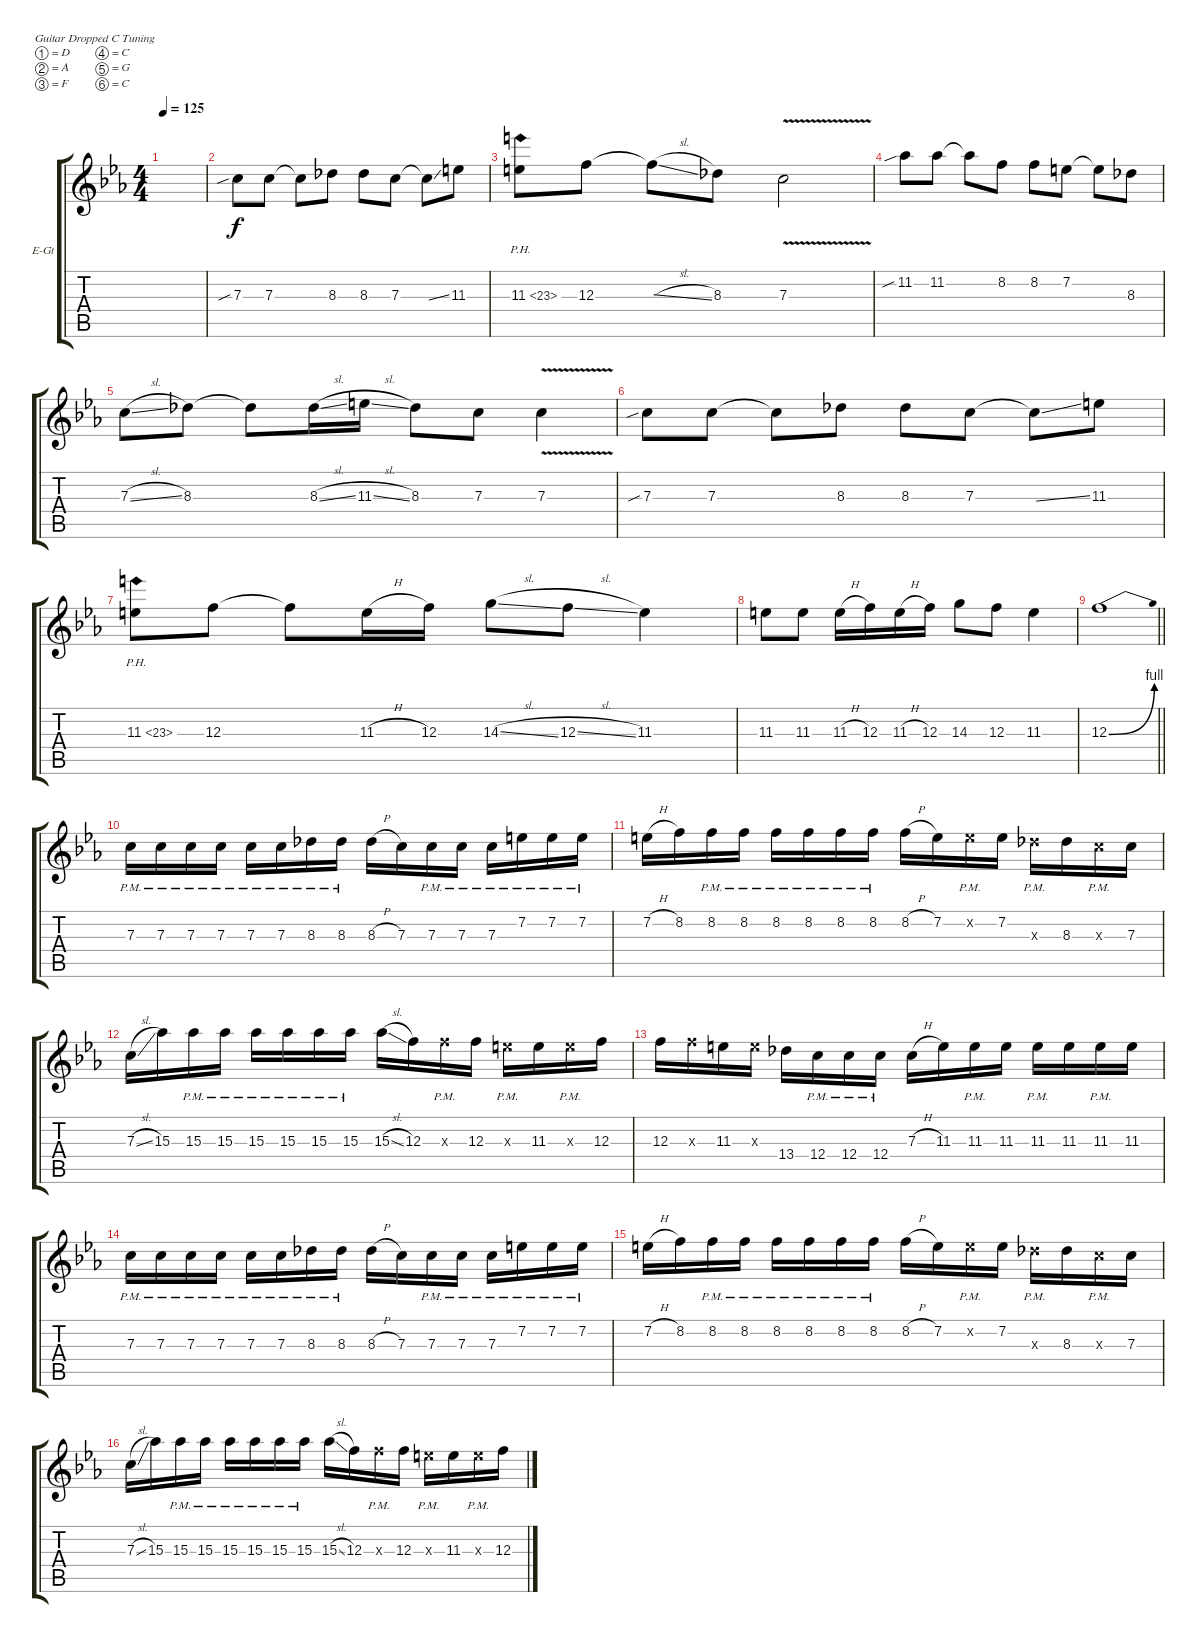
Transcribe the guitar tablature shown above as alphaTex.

\bracketExtendMode groupsimilarinstruments
\firstSystemTrackNameOrientation horizontal
\otherSystemsTrackNameOrientation horizontal
\track ("Electric Guitar" "E-Gt") {instrument distortionguitar}
\staff {score tabs}
\tuning (D4 A3 F3 C3 G2 C2)
\ts (4 4)
\tempo 125
\clef g2
\ks cminor
|
7.3{sib}.8 7.3.8 7.3{t}.8 8.3.8 8.3.8 7.3.8 7.3{ss t}.8 11.3.8 |
11.3{ph 12}.8 12.3.8 12.3{sl t}.8 8.3.8 7.3{v}.2 |
11.2{sib}.8 11.2.8 11.2{t}.8 8.2.8 8.2.8 7.2.8 7.2{t}.8 8.3.8 |
7.3{sl}.8 8.3.8 8.3{t}.8 8.3{sl}.16 11.3{sl}.16 8.3.8 7.3.8 7.3{v}.4 |
7.3{sib}.8 7.3.8 7.3{t}.8 8.3.8 8.3.8 7.3.8 7.3{ss t}.8 11.3.8 |
11.3{ph 12}.8 12.3.8 12.3{t}.8 11.3{h}.16 12.3.16 14.3{sl}.8 12.3{sl}.8 11.3.4 |
11.3.8 11.3.8 11.3{h}.16 12.3.16 11.3{h}.16 12.3.16 14.3.8 12.3.8 11.3.4 |
\barLineRight lightlight
12.3{be (bend 30.599999999999998 0 59.4 4)}.1 |
7.3{pm}.16 7.3{pm}.16 7.3{pm}.16 7.3{pm}.16 7.3{pm}.16 7.3{pm}.16 8.3{pm}.16 8.3{pm}.16 8.3{h}.16 7.3.16 7.3{pm}.16 7.3{pm}.16 7.3{pm}.16 7.2{pm}.16 7.2{pm}.16 7.2{pm}.16 |
7.2{h}.16 8.2.16 8.2{pm}.16 8.2{pm}.16 8.2{pm}.16 8.2{pm}.16 8.2{pm}.16 8.2{pm}.16 8.2{h}.16 7.2.16 7.2{pm x}.16 7.2.16 8.3{pm x}.16 8.3.16 7.3{pm x}.16 7.3.16 |
7.3{sl}.16 15.3.16 15.3{pm}.16 15.3{pm}.16 15.3{pm}.16 15.3{pm}.16 15.3{pm}.16 15.3{pm}.16 15.3{sl}.16 12.3.16 12.3{pm x}.16 12.3.16 11.3{pm x}.16 11.3.16 11.3{pm x}.16 12.3.16 |
12.3.16 12.3{x}.16 11.3.16 11.3{x}.16 13.4.16 12.4{pm}.16 12.4{pm}.16 12.4{pm}.16 7.3{h}.16 11.3.16 11.3{pm}.16 11.3.16 11.3{pm}.16 11.3.16 11.3{pm}.16 11.3.16 |
7.3{pm}.16 7.3{pm}.16 7.3{pm}.16 7.3{pm}.16 7.3{pm}.16 7.3{pm}.16 8.3{pm}.16 8.3{pm}.16 8.3{h}.16 7.3.16 7.3{pm}.16 7.3{pm}.16 7.3{pm}.16 7.2{pm}.16 7.2{pm}.16 7.2{pm}.16 |
7.2{h}.16 8.2.16 8.2{pm}.16 8.2{pm}.16 8.2{pm}.16 8.2{pm}.16 8.2{pm}.16 8.2{pm}.16 8.2{h}.16 7.2.16 7.2{pm x}.16 7.2.16 8.3{pm x}.16 8.3.16 7.3{pm x}.16 7.3.16 |
7.3{sl}.16 15.3.16 15.3{pm}.16 15.3{pm}.16 15.3{pm}.16 15.3{pm}.16 15.3{pm}.16 15.3{pm}.16 15.3{sl}.16 12.3.16 12.3{pm x}.16 12.3.16 11.3{pm x}.16 11.3.16 11.3{pm x}.16 12.3.16
